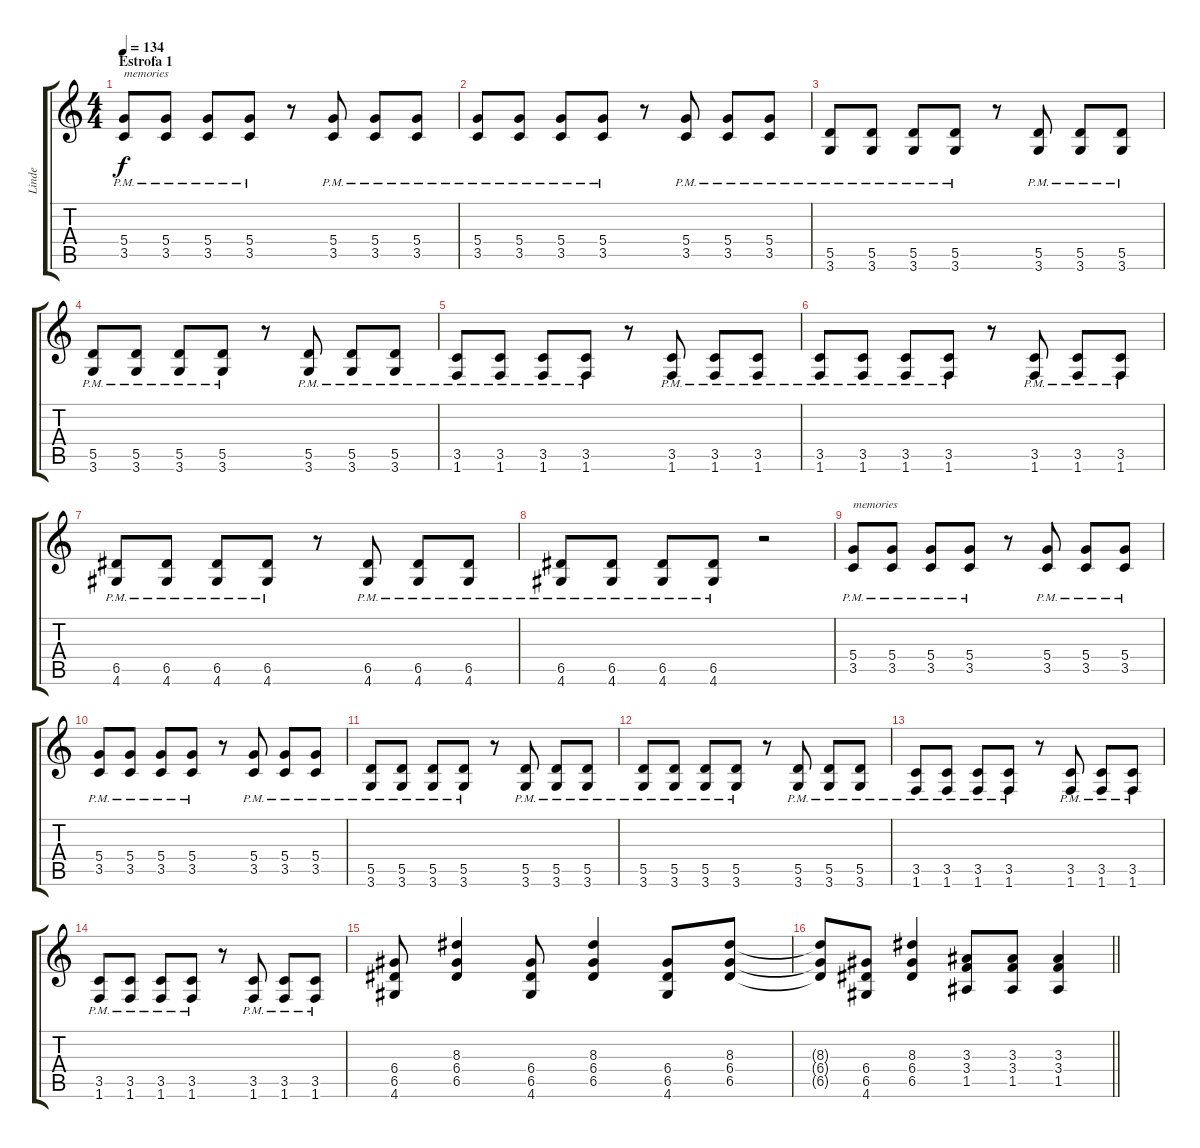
\track ("Linde" "Linde") {instrument distortionguitar}
\staff {score tabs}
\tuning (E4 B3 G3 D3 A2 E2) {hide}
\ts (4 4)
\section ("" "Estrofa 1")
\tempo 134
\clef g2
\ks c
(5.4{pm} 3.5{pm}).8{txt "memories" dy f} (5.4{pm} 3.5{pm}).8 (5.4{pm} 3.5{pm}).8 (5.4{pm} 3.5{pm}).8 r.8 (5.4{pm} 3.5{pm}).8 (5.4{pm} 3.5{pm}).8 (5.4{pm} 3.5{pm}).8 |
(5.4{pm} 3.5{pm}).8 (5.4{pm} 3.5{pm}).8 (5.4{pm} 3.5{pm}).8 (5.4{pm} 3.5{pm}).8 r.8 (5.4{pm} 3.5{pm}).8 (5.4{pm} 3.5{pm}).8 (5.4{pm} 3.5{pm}).8 |
(5.5{pm} 3.6{pm}).8 (5.5{pm} 3.6{pm}).8 (5.5{pm} 3.6{pm}).8 (5.5{pm} 3.6{pm}).8 r.8 (5.5{pm} 3.6{pm}).8 (5.5{pm} 3.6{pm}).8 (5.5{pm} 3.6{pm}).8 |
(5.5{pm} 3.6{pm}).8 (5.5{pm} 3.6{pm}).8 (5.5{pm} 3.6{pm}).8 (5.5{pm} 3.6{pm}).8 r.8 (5.5{pm} 3.6{pm}).8 (5.5{pm} 3.6{pm}).8 (5.5{pm} 3.6{pm}).8 |
(3.5{pm} 1.6{pm}).8 (3.5{pm} 1.6{pm}).8 (3.5{pm} 1.6{pm}).8 (3.5{pm} 1.6{pm}).8 r.8 (3.5{pm} 1.6{pm}).8 (3.5{pm} 1.6{pm}).8 (3.5{pm} 1.6{pm}).8 |
(3.5{pm} 1.6{pm}).8 (3.5{pm} 1.6{pm}).8 (3.5{pm} 1.6{pm}).8 (3.5{pm} 1.6{pm}).8 r.8 (3.5{pm} 1.6{pm}).8 (3.5{pm} 1.6{pm}).8 (3.5{pm} 1.6{pm}).8 |
(6.5{pm} 4.6{pm}).8 (6.5{pm} 4.6{pm}).8 (6.5{pm} 4.6{pm}).8 (6.5{pm} 4.6{pm}).8 r.8 (6.5{pm} 4.6{pm}).8 (6.5{pm} 4.6{pm}).8 (6.5{pm} 4.6{pm}).8 |
(6.5{pm} 4.6{pm}).8 (6.5{pm} 4.6{pm}).8 (6.5{pm} 4.6{pm}).8 (6.5{pm} 4.6{pm}).8 r.2 |
(5.4{pm} 3.5{pm}).8{txt "memories"} (5.4{pm} 3.5{pm}).8 (5.4{pm} 3.5{pm}).8 (5.4{pm} 3.5{pm}).8 r.8 (5.4{pm} 3.5{pm}).8 (5.4{pm} 3.5{pm}).8 (5.4{pm} 3.5{pm}).8 |
(5.4{pm} 3.5{pm}).8 (5.4{pm} 3.5{pm}).8 (5.4{pm} 3.5{pm}).8 (5.4{pm} 3.5{pm}).8 r.8 (5.4{pm} 3.5{pm}).8 (5.4{pm} 3.5{pm}).8 (5.4{pm} 3.5{pm}).8 |
(5.5{pm} 3.6{pm}).8 (5.5{pm} 3.6{pm}).8 (5.5{pm} 3.6{pm}).8 (5.5{pm} 3.6{pm}).8 r.8 (5.5{pm} 3.6{pm}).8 (5.5{pm} 3.6{pm}).8 (5.5{pm} 3.6{pm}).8 |
(5.5{pm} 3.6{pm}).8 (5.5{pm} 3.6{pm}).8 (5.5{pm} 3.6{pm}).8 (5.5{pm} 3.6{pm}).8 r.8 (5.5{pm} 3.6{pm}).8 (5.5{pm} 3.6{pm}).8 (5.5{pm} 3.6{pm}).8 |
(3.5{pm} 1.6{pm}).8 (3.5{pm} 1.6{pm}).8 (3.5{pm} 1.6{pm}).8 (3.5{pm} 1.6{pm}).8 r.8 (3.5{pm} 1.6{pm}).8 (3.5{pm} 1.6{pm}).8 (3.5{pm} 1.6{pm}).8 |
(3.5{pm} 1.6{pm}).8 (3.5{pm} 1.6{pm}).8 (3.5{pm} 1.6{pm}).8 (3.5{pm} 1.6{pm}).8 r.8 (3.5{pm} 1.6{pm}).8 (3.5{pm} 1.6{pm}).8 (3.5{pm} 1.6{pm}).8 |
(6.4 6.5 4.6).8 (8.3 6.4 6.5).4 (6.4 6.5 4.6).8 (8.3 6.4 6.5).4 (6.4 6.5 4.6).8 (8.3 6.4 6.5).8 |
\barLineRight lightlight
(8.3{t} 6.4{t} 6.5{t}).8 (6.4 6.5 4.6).8 (8.3 6.4 6.5).4 (3.3 3.4 1.5).8 (3.3 3.4 1.5).8 (3.3 3.4 1.5).4
